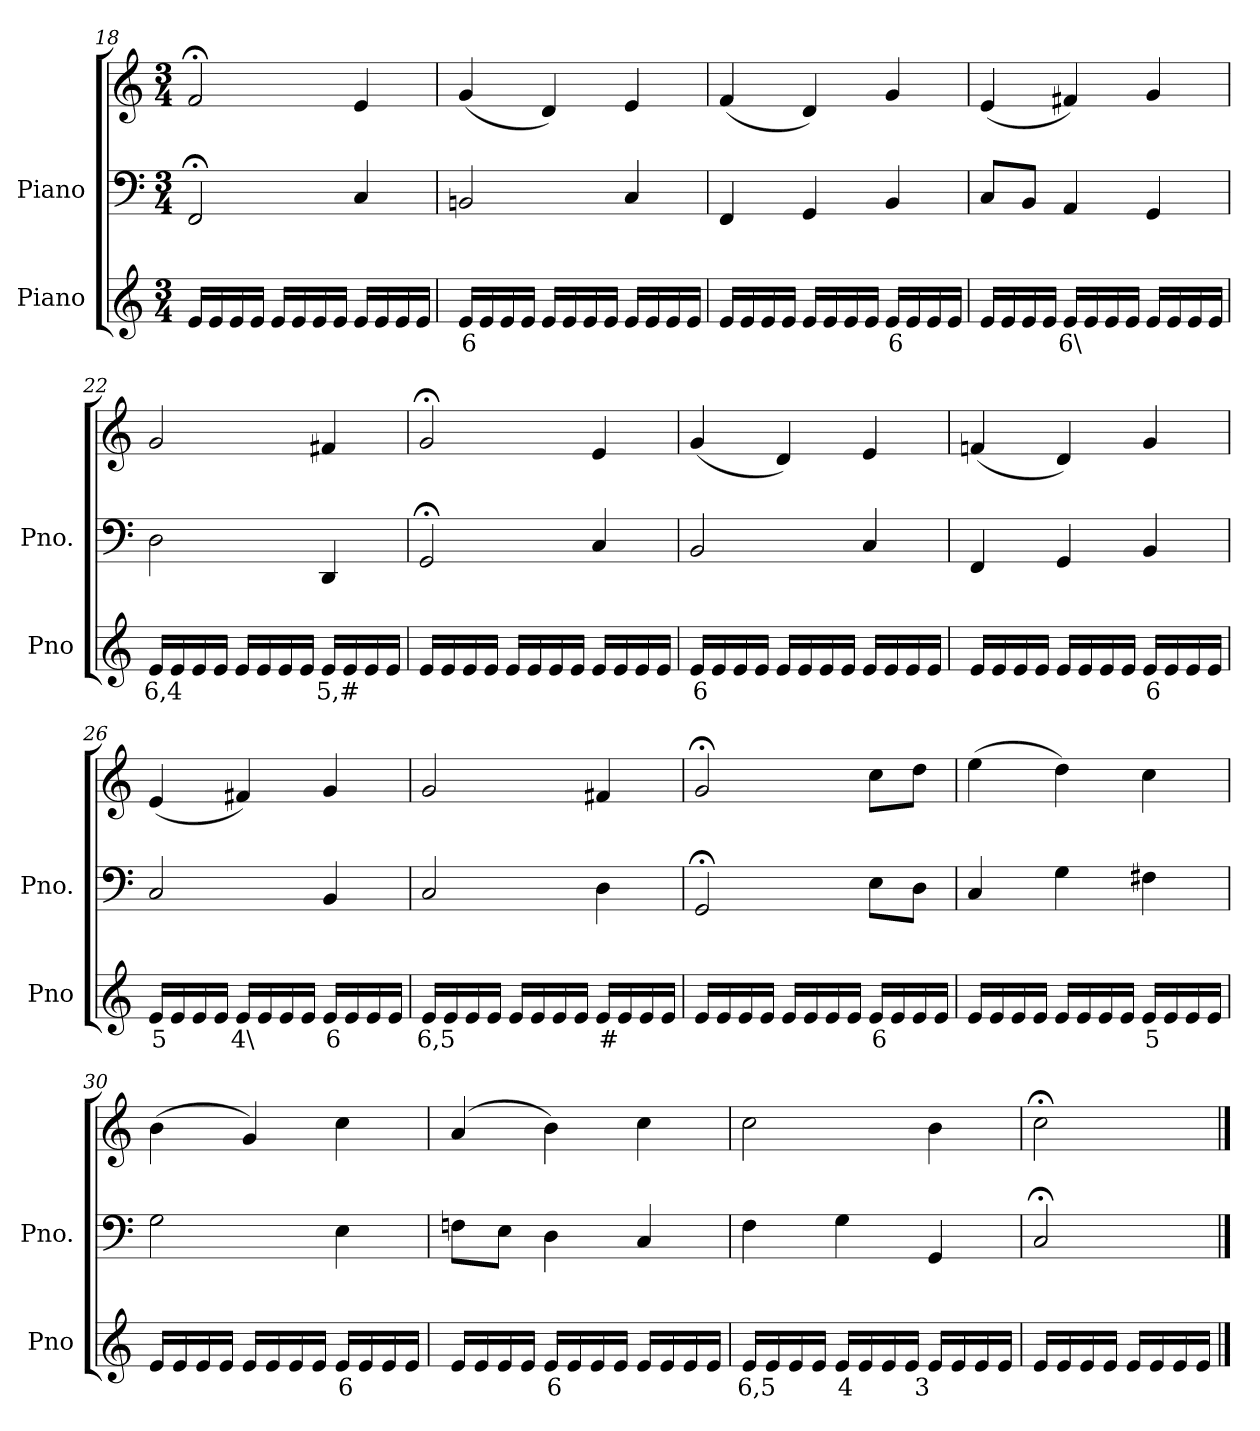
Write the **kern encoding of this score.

**kern	**text	**kern	**kern
*part2	*part2	*part1	*part1
*staff3	*staff3	*staff2	*staff1
*I"Piano	*	*I"Piano	*
*I'Pno	*	*I'Pno.	*
*clefG2	*	*clefF4	*clefG2
*k[]	*	*k[]	*k[]
*M3/4	*	*M3/4	*M3/4
=18	=18	=18	=18
16e/LL	.	2FF;</	2f;</
16e/	.	.	.
16e/	.	.	.
16e/JJ	.	.	.
16e/LL	.	.	.
16e/	.	.	.
16e/	.	.	.
16e/JJ	.	.	.
16e/LL	.	4C/	4e/
16e/	.	.	.
16e/	.	.	.
16e/JJ	.	.	.
=19	=19	=19	=19
!	!LO:LY:b	!	!
16e/LL	6	2BBn/	(<4g/
16e/	.	.	.
16e/	.	.	.
16e/JJ	.	.	.
16e/LL	.	.	4d/)
16e/	.	.	.
16e/	.	.	.
16e/JJ	.	.	.
16e/LL	.	4C/	4e/
16e/	.	.	.
16e/	.	.	.
16e/JJ	.	.	.
=20	=20	=20	=20
16e/LL	.	4FF/	(<4f/
16e/	.	.	.
16e/	.	.	.
16e/JJ	.	.	.
16e/LL	.	4GG/	4d/)
16e/	.	.	.
16e/	.	.	.
16e/JJ	.	.	.
!	!LO:LY:b	!	!
16e/LL	6	4BB/	4g/
16e/	.	.	.
16e/	.	.	.
16e/JJ	.	.	.
=21	=21	=21	=21
16e/LL	.	8C/L	(<4e/
16e/	.	.	.
!	!LO:LY:b	!	!
16e/	_	8BB/J	.
16e/JJ	.	.	.
!	!LO:LY:b	!	!
16e/LL	6\	4AA/	4f#X/)
16e/	.	.	.
16e/	.	.	.
16e/JJ	.	.	.
16e/LL	.	4GG/	4g/
16e/	.	.	.
16e/	.	.	.
16e/JJ	.	.	.
=22	=22	=22	=22
!	!LO:LY:b	!	!
16e/LL	6,4	2D\	2g/
16e/	.	.	.
16e/	.	.	.
16e/JJ	.	.	.
16e/LL	.	.	.
16e/	.	.	.
16e/	.	.	.
16e/JJ	.	.	.
!	!LO:LY:b	!	!
16e/LL	5,#	4DD/	4f#X/
16e/	.	.	.
16e/	.	.	.
16e/JJ	.	.	.
=23	=23	=23	=23
16e/LL	.	2GG;</	2g;</
16e/	.	.	.
16e/	.	.	.
16e/JJ	.	.	.
16e/LL	.	.	.
16e/	.	.	.
16e/	.	.	.
16e/JJ	.	.	.
16e/LL	.	4C/	4e/
16e/	.	.	.
16e/	.	.	.
16e/JJ	.	.	.
=24	=24	=24	=24
!	!LO:LY:b	!	!
16e/LL	6	2BB/	(<4g/
16e/	.	.	.
16e/	.	.	.
16e/JJ	.	.	.
16e/LL	.	.	4d/)
16e/	.	.	.
16e/	.	.	.
16e/JJ	.	.	.
16e/LL	.	4C/	4e/
16e/	.	.	.
16e/	.	.	.
16e/JJ	.	.	.
=25	=25	=25	=25
16e/LL	.	4FF/	(<4fn/
16e/	.	.	.
16e/	.	.	.
16e/JJ	.	.	.
16e/LL	.	4GG/	4d/)
16e/	.	.	.
16e/	.	.	.
16e/JJ	.	.	.
!	!LO:LY:b	!	!
16e/LL	6	4BB/	4g/
16e/	.	.	.
16e/	.	.	.
16e/JJ	.	.	.
=26	=26	=26	=26
!	!LO:LY:b	!	!
16e/LL	5	2C/	(<4e/
16e/	.	.	.
16e/	.	.	.
16e/JJ	.	.	.
!	!LO:LY:b	!	!
16e/LL	4\	.	4f#X/)
16e/	.	.	.
16e/	.	.	.
16e/JJ	.	.	.
!	!LO:LY:b	!	!
16e/LL	6	4BB/	4g/
16e/	.	.	.
16e/	.	.	.
16e/JJ	.	.	.
=27	=27	=27	=27
!	!LO:LY:b	!	!
16e/LL	6,5	2C/	2g/
16e/	.	.	.
16e/	.	.	.
16e/JJ	.	.	.
16e/LL	.	.	.
16e/	.	.	.
16e/	.	.	.
16e/JJ	.	.	.
!	!LO:LY:b	!	!
16e/LL	#	4D\	4f#X/
16e/	.	.	.
16e/	.	.	.
16e/JJ	.	.	.
=28	=28	=28	=28
16e/LL	.	2GG;</	2g;</
16e/	.	.	.
16e/	.	.	.
16e/JJ	.	.	.
16e/LL	.	.	.
16e/	.	.	.
16e/	.	.	.
16e/JJ	.	.	.
!	!LO:LY:b	!	!
16e/LL	6	8E\L	8cc\L
16e/	.	.	.
16e/	.	8D\J	8dd\J
16e/JJ	.	.	.
=29	=29	=29	=29
16e/LL	.	4C/	(>4ee\
16e/	.	.	.
16e/	.	.	.
16e/JJ	.	.	.
16e/LL	.	4G\	4dd\)
16e/	.	.	.
16e/	.	.	.
16e/JJ	.	.	.
!	!LO:LY:b	!	!
16e/LL	5	4F#X\	4cc\
16e/	.	.	.
16e/	.	.	.
16e/JJ	.	.	.
=30	=30	=30	=30
16e/LL	.	2G\	(>4b\
16e/	.	.	.
16e/	.	.	.
16e/JJ	.	.	.
16e/LL	.	.	4g/)
16e/	.	.	.
16e/	.	.	.
16e/JJ	.	.	.
!	!LO:LY:b	!	!
16e/LL	6	4E\	4cc\
16e/	.	.	.
16e/	.	.	.
16e/JJ	.	.	.
=31	=31	=31	=31
16e/LL	.	8Fn\L	(>4a/
16e/	.	.	.
!	!LO:LY:b	!	!
16e/	_	8E\J	.
16e/JJ	.	.	.
!	!LO:LY:b	!	!
16e/LL	6	4D\	4b\)
16e/	.	.	.
16e/	.	.	.
16e/JJ	.	.	.
16e/LL	.	4C/	4cc\
16e/	.	.	.
16e/	.	.	.
16e/JJ	.	.	.
=32	=32	=32	=32
!	!LO:LY:b	!	!
16e/LL	6,5	4F\	2cc\
16e/	.	.	.
16e/	.	.	.
16e/JJ	.	.	.
!	!LO:LY:b	!	!
16e/LL	4	4G\	.
16e/	.	.	.
16e/	.	.	.
16e/JJ	.	.	.
!	!LO:LY:b	!	!
16e/LL	3	4GG/	4b\
16e/	.	.	.
16e/	.	.	.
16e/JJ	.	.	.
=33	=33	=33	=33
16e/LL	.	2C;</	2cc;<\
16e/	.	.	.
16e/	.	.	.
16e/JJ	.	.	.
16e/LL	.	.	.
16e/	.	.	.
16e/	.	.	.
16e/JJ	.	.	.
==	==	==	==
*-	*-	*-	*-
